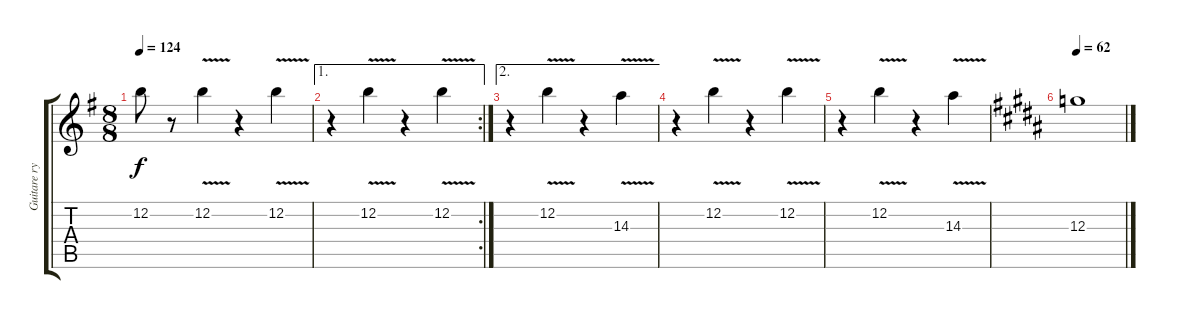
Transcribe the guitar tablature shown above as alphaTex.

\track ("Guitare rythmique 2" "Guitare ry") {instrument distortionguitar}
\staff {score tabs}
\tuning (E4 B3 G3 D3 A2 E2) {hide}
\ts (8 8)
\tempo 124
\clef g2
\ks g
12.2.8{dy f} r.8 12.2{v}.4 r.4 12.2{v}.4 |
\ae 1
\rc 2
r.4 12.2{v}.4 r.4 12.2{v}.4 |
\ae 2
r.4 12.2{v}.4 r.4 14.3{v}.4 |
r.4 12.2{v}.4 r.4 12.2{v}.4 |
r.4 12.2{v}.4 r.4 14.3{v}.4 |
\tempo 62
\ks b
12.3.1
